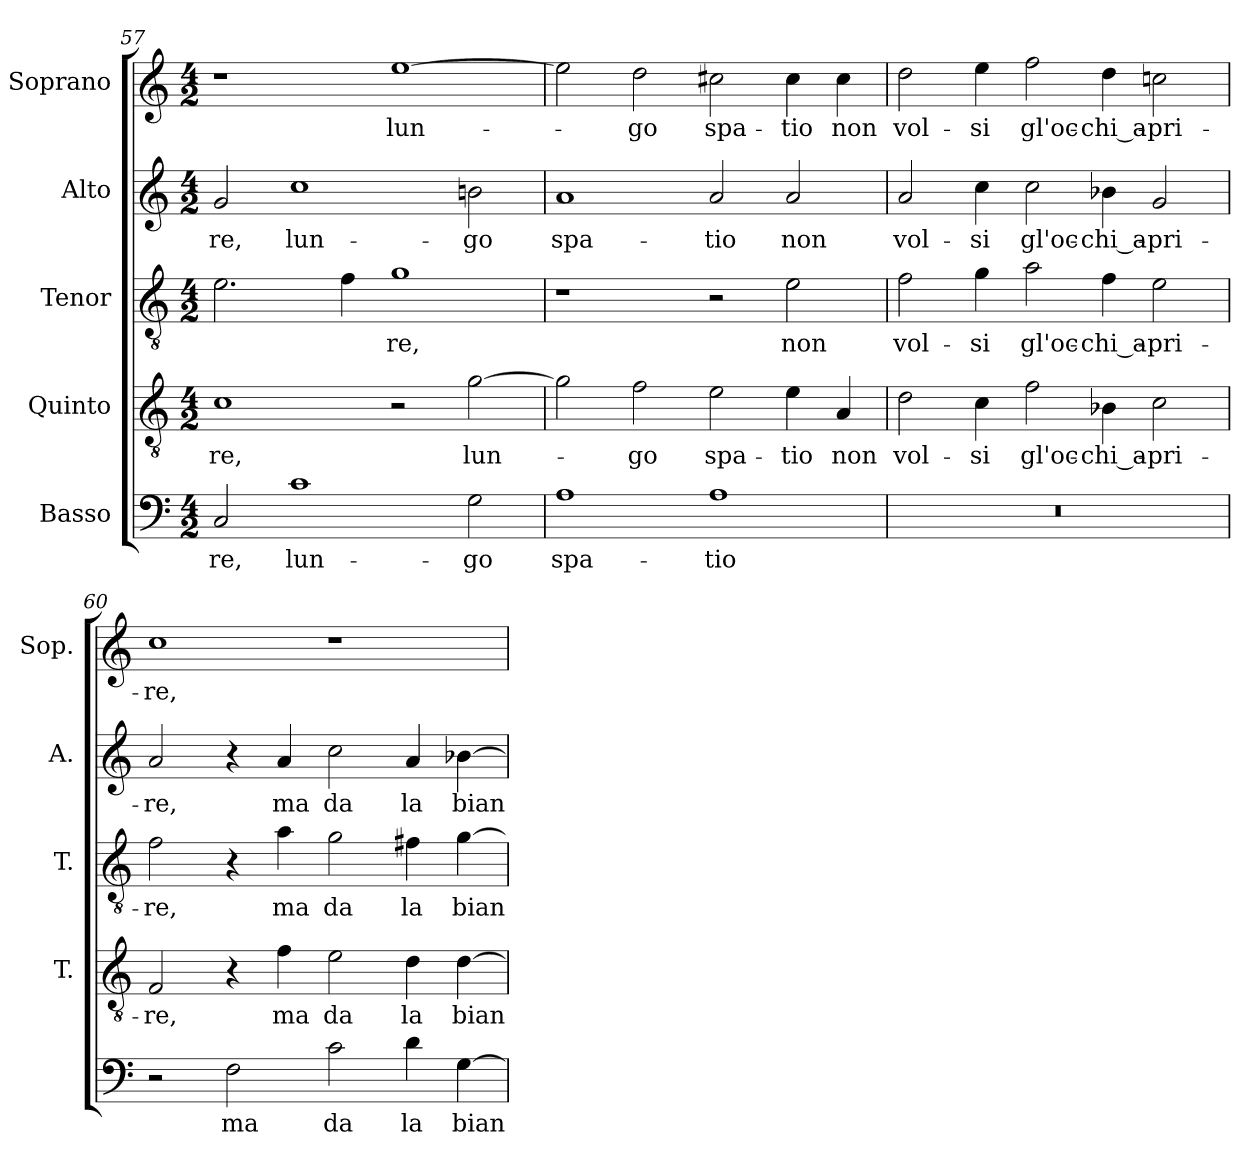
**kern	**text	**kern	**text	**kern	**text	**kern	**text	**kern	**text
*part5	*part5	*part4	*part4	*part3	*part3	*part2	*part2	*part1	*part1
*staff5	*staff5	*staff4	*staff4	*staff3	*staff3	*staff2	*staff2	*staff1	*staff1
*I"Basso	*	*I"Quinto	*	*I"Tenor	*	*I"Alto	*	*I"Soprano	*
*	*	*I'T.	*	*I'T.	*	*I'A.	*	*I'Sop.	*
*clefF4	*	*clefGv2	*	*clefGv2	*	*clefG2	*	*clefG2	*
*	*	*ITrd7c12	*	*ITrd7c12	*	*	*	*	*
*k[]	*	*k[]	*	*k[]	*	*k[]	*	*k[]	*
*C:	*	*C:	*	*C:	*	*C:	*	*C:	*
*M4/2	*	*M4/2	*	*M4/2	*	*M4/2	*	*M4/2	*
=57	=57	=57	=57	=57	=57	=57	=57	=57	=57
!	!LO:LY:b:color=#000000	!	!	!	!	!	!	!	!
!	!	!	!LO:LY:b:color=#000000	!	!	!	!	!	!
!	!	!	!	!	!	!	!LO:LY:b:color=#000000	!	!
2Ci/	-re,	1Ci	-re,	2.Ei\	.	2gi/	-re,	1r	.
!	!LO:LY:b:color=#000000	!	!	!	!	!	!	!	!
!	!	!	!	!	!	!	!LO:LY:b:color=#000000	!	!
1ci	lun-	.	.	.	.	1cci	lun-	.	.
.	.	.	.	4Fi\	.	.	.	.	.
!	!	!	!	!	!LO:LY:b:color=#000000	!	!	!	!
!	!	!	!	!	!	!	!	!	!LO:LY:b:color=#000000
.	.	2r	.	1Gi	-re,	.	.	[1eei	lun-
!	!LO:LY:b:color=#000000	!	!	!	!	!	!	!	!
!	!	!	!LO:LY:b:color=#000000	!	!	!	!	!	!
!	!	!	!	!	!	!	!LO:LY:b:color=#000000	!	!
2Gi\	-go	[2Gi\	lun-	.	.	2bni\	-go	.	.
!!LO:LB:g=z
=58	=58	=58	=58	=58	=58	=58	=58	=58	=58
!	!LO:LY:b:color=#000000	!	!	!	!	!	!	!	!
!	!	!	!	!	!	!	!LO:LY:b:color=#000000	!	!
1Ai	spa-	2Gi\]	.	1r	.	1ai	spa-	2eei\]	.
!	!	!	!LO:LY:b:color=#000000	!	!	!	!	!	!
!	!	!	!	!	!	!	!	!	!LO:LY:b:color=#000000
.	.	2Fi\	-go	.	.	.	.	2ddi\	-go
!	!LO:LY:b:color=#000000	!	!	!	!	!	!	!	!
!	!	!	!LO:LY:b:color=#000000	!	!	!	!	!	!
!	!	!	!	!	!	!	!LO:LY:b:color=#000000	!	!
!	!	!	!	!	!	!	!	!	!LO:LY:b:color=#000000
1Ai	-tio	2Ei\	spa-	2r	.	2ai/	-tio	2cc#Xi\	spa-
!	!	!	!LO:LY:b:color=#000000	!	!	!	!	!	!
!	!	!	!	!	!LO:LY:b:color=#000000	!	!	!	!
!	!	!	!	!	!	!	!LO:LY:b:color=#000000	!	!
!	!	!	!	!	!	!	!	!	!LO:LY:b:color=#000000
.	.	4Ei\	-tio	2Ei\	non	2ai/	non	4cc#i\	-tio
!	!	!	!LO:LY:b:color=#000000	!	!	!	!	!	!
!	!	!	!	!	!	!	!	!	!LO:LY:b:color=#000000
.	.	4AAi/	non	.	.	.	.	4cc#i\	non
=59	=59	=59	=59	=59	=59	=59	=59	=59	=59
!LO:N:vis=1	!	!	!	!	!	!	!	!	!
!	!	!	!LO:LY:b:color=#000000	!	!	!	!	!	!
!	!	!	!	!	!LO:LY:b:color=#000000	!	!	!	!
!	!	!	!	!	!	!	!LO:LY:b:color=#000000	!	!
!	!	!	!	!	!	!	!	!	!LO:LY:b:color=#000000
0r	.	2Di\	vol-	2Fi\	vol-	2ai/	vol-	2ddi\	vol-
!	!	!	!LO:LY:b:color=#000000	!	!	!	!	!	!
!	!	!	!	!	!LO:LY:b:color=#000000	!	!	!	!
!	!	!	!	!	!	!	!LO:LY:b:color=#000000	!	!
!	!	!	!	!	!	!	!	!	!LO:LY:b:color=#000000
.	.	4Ci\	-si	4Gi\	-si	4cci\	-si	4eei\	-si
!	!	!	!LO:LY:b:color=#000000	!	!	!	!	!	!
!	!	!	!	!	!LO:LY:b:color=#000000	!	!	!	!
!	!	!	!	!	!	!	!LO:LY:b:color=#000000	!	!
!	!	!	!	!	!	!	!	!	!LO:LY:b:color=#000000
.	.	2Fi\	gl'oc-	2Ai\	gl'oc-	2cci\	gl'oc-	2ffi\	gl'oc-
!	!	!	!LO:LY:b:color=#000000	!	!	!	!	!	!
!	!	!	!	!	!LO:LY:b:color=#000000	!	!	!	!
!	!	!	!	!	!	!	!LO:LY:b:color=#000000	!	!
!	!	!	!	!	!	!	!	!	!LO:LY:b:color=#000000
.	.	4BB-Xi\	-chi_a-	4Fi\	-chi_a-	4b-Xi\	-chi_a-	4ddi\	-chi_a-
!	!	!	!LO:LY:b:color=#000000	!	!	!	!	!	!
!	!	!	!	!	!LO:LY:b:color=#000000	!	!	!	!
!	!	!	!	!	!	!	!LO:LY:b:color=#000000	!	!
!	!	!	!	!	!	!	!	!	!LO:LY:b:color=#000000
.	.	2Ci\	-pri-	2Ei\	-pri-	2gi/	-pri-	2ccni\	-pri-
=60	=60	=60	=60	=60	=60	=60	=60	=60	=60
!	!	!	!LO:LY:b:color=#000000	!	!	!	!	!	!
!	!	!	!	!	!LO:LY:b:color=#000000	!	!	!	!
!	!	!	!	!	!	!	!LO:LY:b:color=#000000	!	!
!	!	!	!	!	!	!	!	!	!LO:LY:b:color=#000000
2r	.	2FFi/	-re,	2Fi\	-re,	2ai/	-re,	1cci	-re,
!	!LO:LY:b:color=#000000	!	!	!	!	!	!	!	!
2Fi\	ma	4r	.	4r	.	4r	.	.	.
!	!	!	!LO:LY:b:color=#000000	!	!	!	!	!	!
!	!	!	!	!	!LO:LY:b:color=#000000	!	!	!	!
!	!	!	!	!	!	!	!LO:LY:b:color=#000000	!	!
.	.	4Fi\	ma	4Ai\	ma	4ai/	ma	.	.
!	!LO:LY:b:color=#000000	!	!	!	!	!	!	!	!
!	!	!	!LO:LY:b:color=#000000	!	!	!	!	!	!
!	!	!	!	!	!LO:LY:b:color=#000000	!	!	!	!
!	!	!	!	!	!	!	!LO:LY:b:color=#000000	!	!
2ci\	da	2Ei\	da	2Gi\	da	2cci\	da	1r	.
!	!LO:LY:b:color=#000000	!	!	!	!	!	!	!	!
!	!	!	!LO:LY:b:color=#000000	!	!	!	!	!	!
!	!	!	!	!	!LO:LY:b:color=#000000	!	!	!	!
!	!	!	!	!	!	!	!LO:LY:b:color=#000000	!	!
4di\	la	4Di\	la	4F#Xi\	la	4ai/	la	.	.
!	!LO:LY:b:color=#000000	!	!	!	!	!	!	!	!
!	!	!	!LO:LY:b:color=#000000	!	!	!	!	!	!
!	!	!	!	!	!LO:LY:b:color=#000000	!	!	!	!
!	!	!	!	!	!	!	!LO:LY:b:color=#000000	!	!
[4Gi\	bian-	[4Di\	bian-	[4Gi\	bian-	[4b-Xi\	bian-	.	.
=	=	=	=	=	=	=	=	=	=
*-	*-	*-	*-	*-	*-	*-	*-	*-	*-
